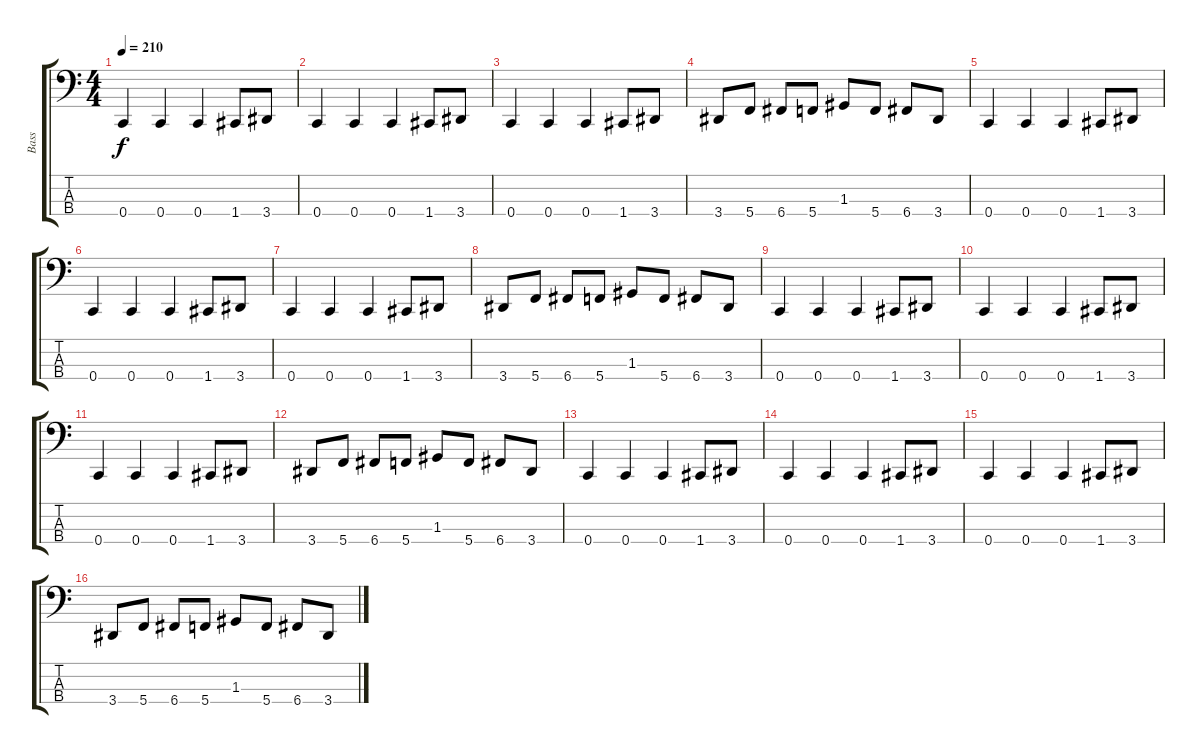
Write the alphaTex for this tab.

\track ("Bass" "Bass") {instrument electricbasspick}
\staff {score tabs}
\tuning (F2 C2 G1 C1) {hide}
\ts (4 4)
\tempo 210
\clef f4
\ks c
0.4.4{dy f} 0.4.4 0.4.4 1.4.8 3.4.8 |
0.4.4 0.4.4 0.4.4 1.4.8 3.4.8 |
0.4.4 0.4.4 0.4.4 1.4.8 3.4.8 |
3.4.8 5.4.8 6.4.8 5.4.8 1.3.8 5.4.8 6.4.8 3.4.8 |
0.4.4 0.4.4 0.4.4 1.4.8 3.4.8 |
0.4.4 0.4.4 0.4.4 1.4.8 3.4.8 |
0.4.4 0.4.4 0.4.4 1.4.8 3.4.8 |
3.4.8 5.4.8 6.4.8 5.4.8 1.3.8 5.4.8 6.4.8 3.4.8 |
0.4.4 0.4.4 0.4.4 1.4.8 3.4.8 |
0.4.4 0.4.4 0.4.4 1.4.8 3.4.8 |
0.4.4 0.4.4 0.4.4 1.4.8 3.4.8 |
3.4.8 5.4.8 6.4.8 5.4.8 1.3.8 5.4.8 6.4.8 3.4.8 |
0.4.4 0.4.4 0.4.4 1.4.8 3.4.8 |
0.4.4 0.4.4 0.4.4 1.4.8 3.4.8 |
0.4.4 0.4.4 0.4.4 1.4.8 3.4.8 |
3.4.8 5.4.8 6.4.8 5.4.8 1.3.8 5.4.8 6.4.8 3.4.8
